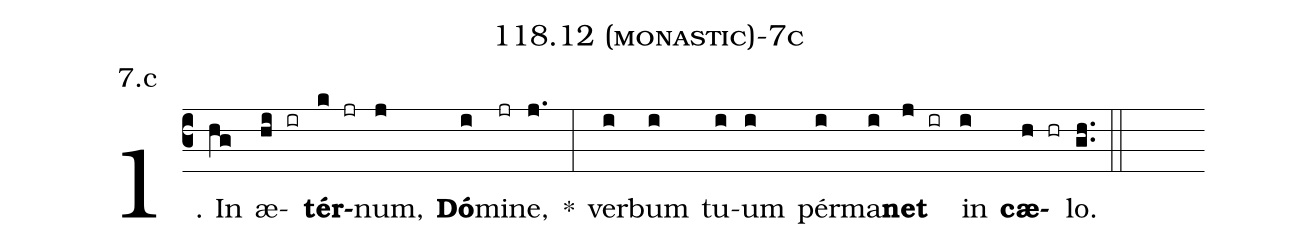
name: 118.12 (monastic)-7c;
annotation: 7.c;
%%
(c3)1. In(hg) æ(hi ir)<b>tér</b>(k jr)num,(j) <b>Dó</b>(i)mi(jr)ne,(j.) *(:) ver(i)bum(i) tu(i)um(i) pér(i)ma(i)<b>net</b>(j ir) in(i) <b>cæ</b>(h hr)lo.(gh..) (::)
